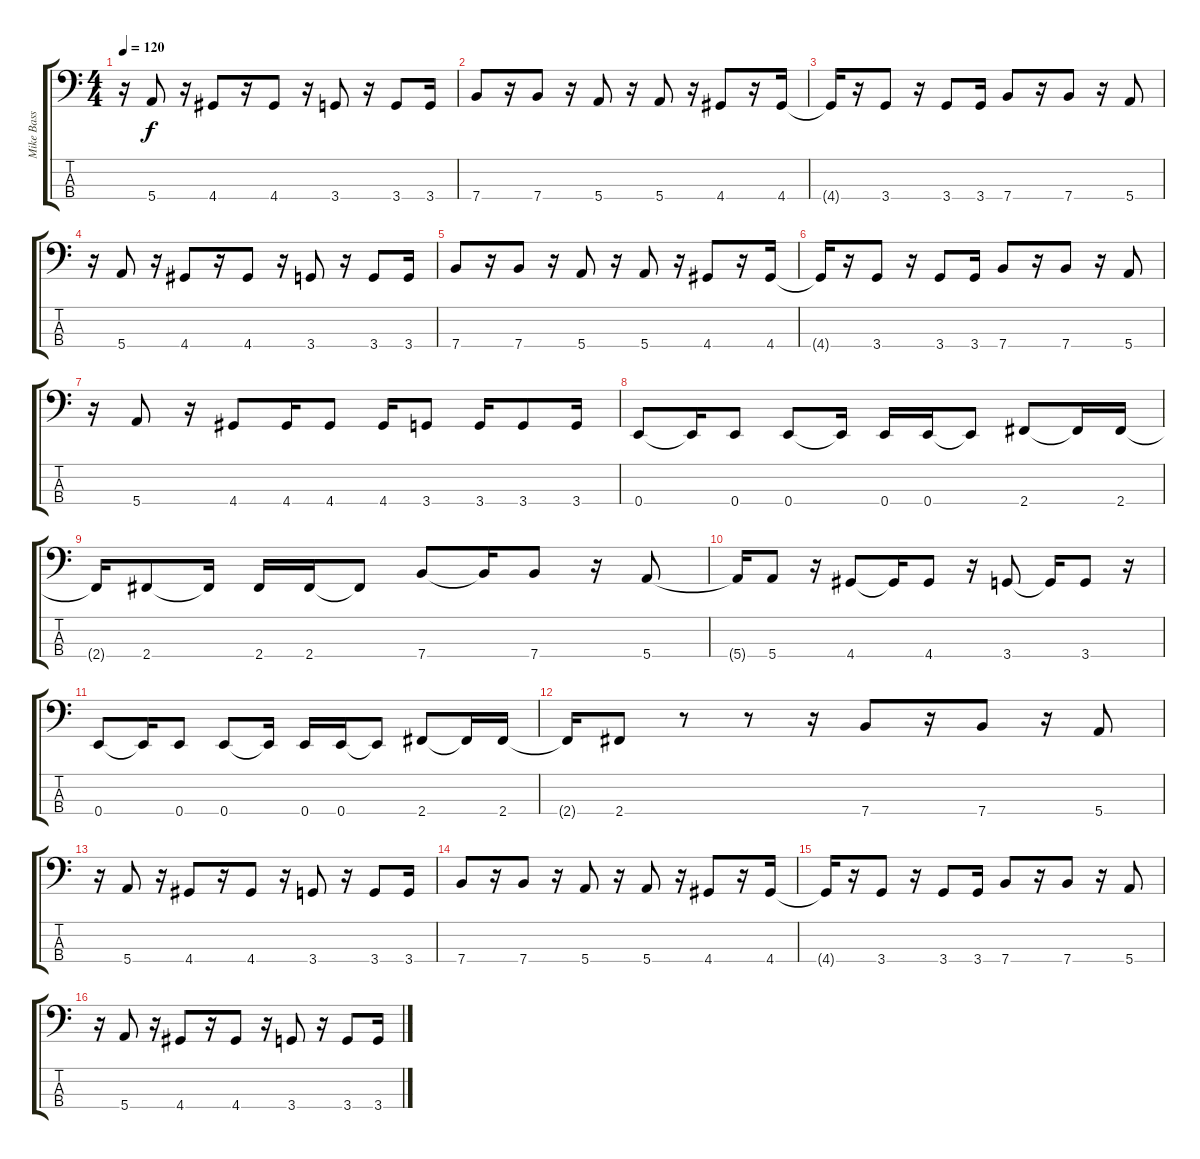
\track ("Mike Bass Left Bass" "Mike Bass ") {instrument electricbasspick}
\staff {score tabs}
\tuning (G2 D2 A1 E1) {hide}
\ts (4 4)
\tempo 120
\clef f4
\ks c
r.16{dy f} 5.4.8 r.16 4.4.8 r.16 4.4.8 r.16 3.4.8 r.16 3.4.8 3.4.16 |
7.4.8 r.16 7.4.8 r.16 5.4.8 r.16 5.4.8 r.16 4.4.8 r.16 4.4.16 |
4.4{t}.16 r.16 3.4.8 r.16 3.4.8 3.4.16 7.4.8 r.16 7.4.8 r.16 5.4.8 |
r.16 5.4.8 r.16 4.4.8 r.16 4.4.8 r.16 3.4.8 r.16 3.4.8 3.4.16 |
7.4.8 r.16 7.4.8 r.16 5.4.8 r.16 5.4.8 r.16 4.4.8 r.16 4.4.16 |
4.4{t}.16 r.16 3.4.8 r.16 3.4.8 3.4.16 7.4.8 r.16 7.4.8 r.16 5.4.8 |
r.16 5.4.8 r.16 4.4.8 4.4.16 4.4.8 4.4.16 3.4.8 3.4.16 3.4.8 3.4.16 |
0.4.8 0.4{t}.16 0.4.8 0.4.8 0.4{t}.16 0.4.16 0.4.16 0.4{t}.8 2.4.8 2.4{t}.16 2.4.16 |
2.4{t}.16 2.4.8 2.4{t}.16 2.4.16 2.4.16 2.4{t}.8 7.4.8 7.4{t}.16 7.4.8 r.16 5.4.8 |
5.4{t}.16 5.4.8 r.16 4.4.8 4.4{t}.16 4.4.8 r.16 3.4.8 3.4{t}.16 3.4.8 r.16 |
0.4.8 0.4{t}.16 0.4.8 0.4.8 0.4{t}.16 0.4.16 0.4.16 0.4{t}.8 2.4.8 2.4{t}.16 2.4.16 |
2.4{t}.16 2.4.8 r.8 r.8 r.16 7.4.8 r.16 7.4.8 r.16 5.4.8 |
r.16 5.4.8 r.16 4.4.8 r.16 4.4.8 r.16 3.4.8 r.16 3.4.8 3.4.16 |
7.4.8 r.16 7.4.8 r.16 5.4.8 r.16 5.4.8 r.16 4.4.8 r.16 4.4.16 |
4.4{t}.16 r.16 3.4.8 r.16 3.4.8 3.4.16 7.4.8 r.16 7.4.8 r.16 5.4.8 |
r.16 5.4.8 r.16 4.4.8 r.16 4.4.8 r.16 3.4.8 r.16 3.4.8 3.4.16
